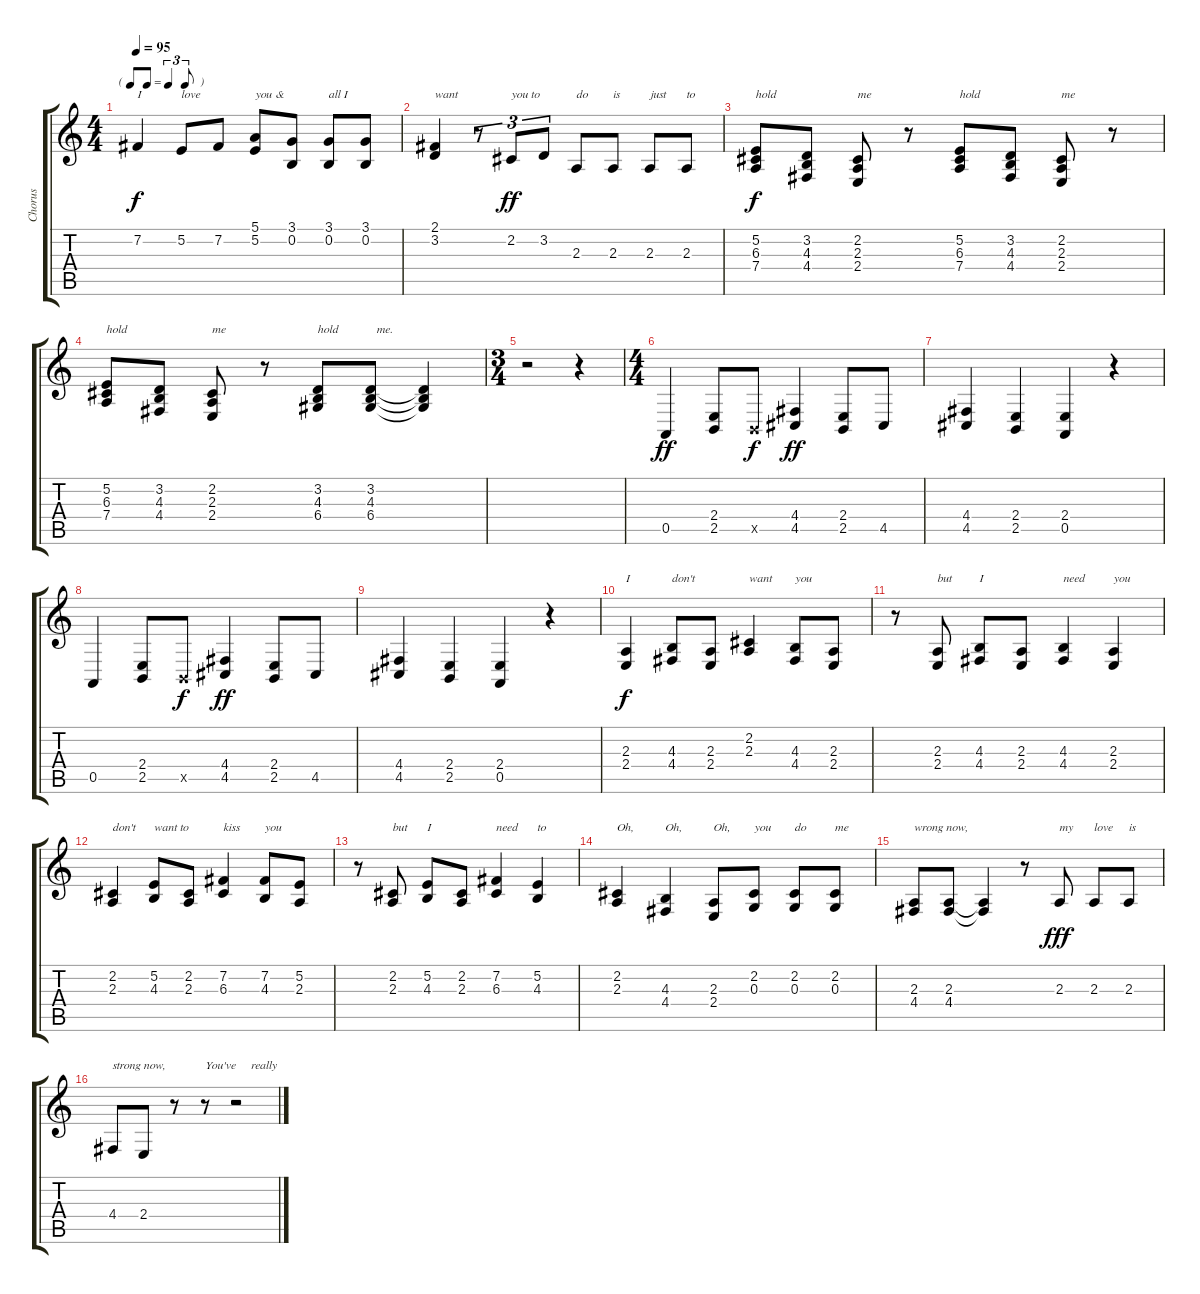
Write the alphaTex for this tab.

\track ("Chorus" "Chorus") {instrument altosax}
\staff {score tabs}
\tuning (E4 B3 G3 D3 A2 E2) {hide}
\ts (4 4)
\tf triplet8th
\tempo 95
\clef g2
\ks c
7.2.4{txt "I" dy f} 5.2.8{txt "love"} 7.2.8 (5.1 5.2).8{txt "you &"} (3.1 0.2).8 (3.1 0.2).8{txt "all I"} (3.1 0.2).8 |
(2.1 3.2).4{txt "want"} r.8{tu (3 2)} 2.2.8{tu (3 2) txt "you to" dy ff} 3.2.8{tu (3 2)} 2.3.8{txt "do"} 2.3.8{txt "is"} 2.3.8{txt "just"} 2.3.8{txt "to"} |
(5.2 6.3 7.4).8{txt "hold" dy f} (3.2 4.3 4.4).8 (2.2 2.3 2.4).8{txt "me"} r.8 (5.2 6.3 7.4).8{txt "hold"} (3.2 4.3 4.4).8 (2.2 2.3 2.4).8{txt "me"} r.8 |
(5.2 6.3 7.4).8{txt "hold"} (3.2 4.3 4.4).8 (2.2 2.3 2.4).8{txt "me"} r.8 (3.2 4.3 6.4).8{txt "hold"} (3.2 4.3 6.4).8{txt "  me."} (3.2{t} 4.3{t} 6.4{t}).4 |
\ts (3 4)
r.2 r.4 |
\ts (4 4)
0.5.4{dy ff instrument electricguitarjazz} (2.4 2.5).8 2.5{x}.8{dy f} (4.4 4.5).4{dy ff} (2.4 2.5).8 4.5.8 |
(4.4 4.5).4 (2.4 2.5).4 (2.4 0.5).4 r.4 |
0.5.4 (2.4 2.5).8 2.5{x}.8{dy f} (4.4 4.5).4{dy ff} (2.4 2.5).8 4.5.8 |
(4.4 4.5).4 (2.4 2.5).4 (2.4 0.5).4 r.4 |
(2.3 2.4).4{txt "I" dy f instrument altosax} (4.3 4.4).8{txt "don't"} (2.3 2.4).8 (2.2 2.3).4{txt "want"} (4.3 4.4).8{txt "you"} (2.3 2.4).8 |
r.8 (2.3 2.4).8{txt "but"} (4.3 4.4).8{txt "I"} (2.3 2.4).8 (4.3 4.4).4{txt "need"} (2.3 2.4).4{txt "you"} |
(2.2 2.3).4{txt "don't"} (5.2 4.3).8{txt "want to"} (2.2 2.3).8 (7.2 6.3).4{txt "kiss"} (7.2 4.3).8{txt "you"} (5.2 2.3).8 |
r.8 (2.2 2.3).8{txt "but"} (5.2 4.3).8{txt "I"} (2.2 2.3).8 (7.2 6.3).4{txt "need"} (5.2 4.3).4{txt "to"} |
(2.2 2.3).4{txt "Oh,"} (4.3 4.4).4{txt "Oh,"} (2.3 2.4).8{txt "Oh,"} (2.2 0.3).8{txt "you"} (2.2 0.3).8{txt "do"} (2.2 0.3).8{txt "me"} |
(2.3 4.4).8{txt "wrong now,"} (2.3 4.4).8 (2.3{t} 4.4{t}).4 r.8 2.3.8{txt "my" dy fff} 2.3.8{txt "love"} 2.3.8{txt "is"} |
4.4.8{txt "strong now,"} 2.4.8 r.8 r.8{txt "You've"} r.2{txt "     really"}
